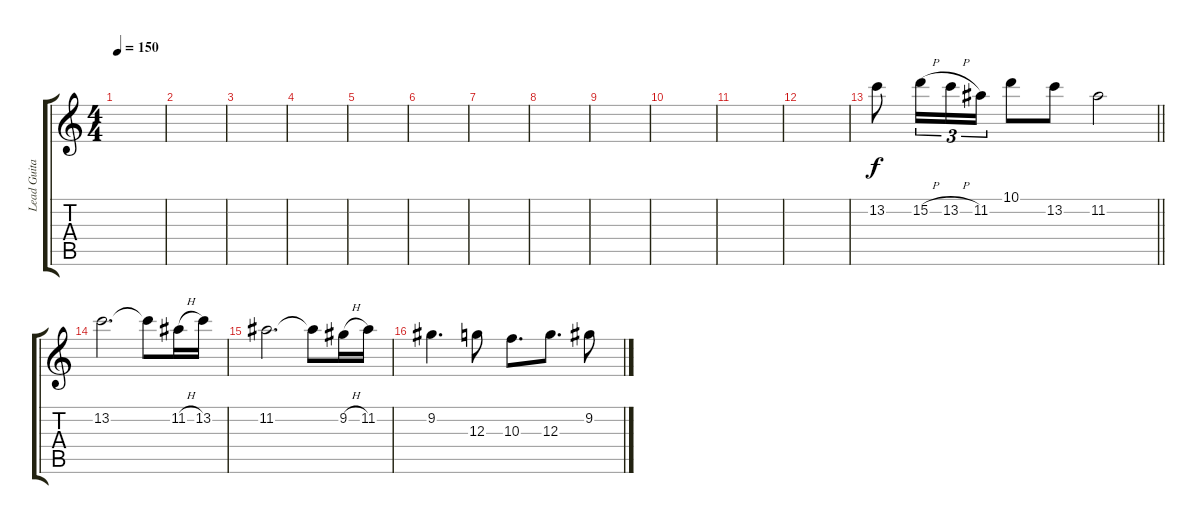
\track ("Lead Guitar" "Lead Guita") {instrument distortionguitar}
\staff {score tabs}
\tuning (E4 B3 G3 D3 A2 E2) {hide}
\ts (4 4)
\tempo 150
\clef g2
\ks c
|
|
|
|
|
|
|
|
|
|
|
|
\barLineRight lightlight
13.2.8 15.2{h}.16{tu (3 2)} 13.2{h}.16{tu (3 2)} 11.2.16{tu (3 2)} 10.1.8 13.2.8 11.2.2 |
13.2.2{d} 13.2{t}.8 11.2{h}.16 13.2.16 |
11.2.2{d} 11.2{t}.8 9.2{h}.16 11.2.16 |
9.2.4{d} 12.3.8 10.3.8{d} 12.3.8{d} 9.2.8
